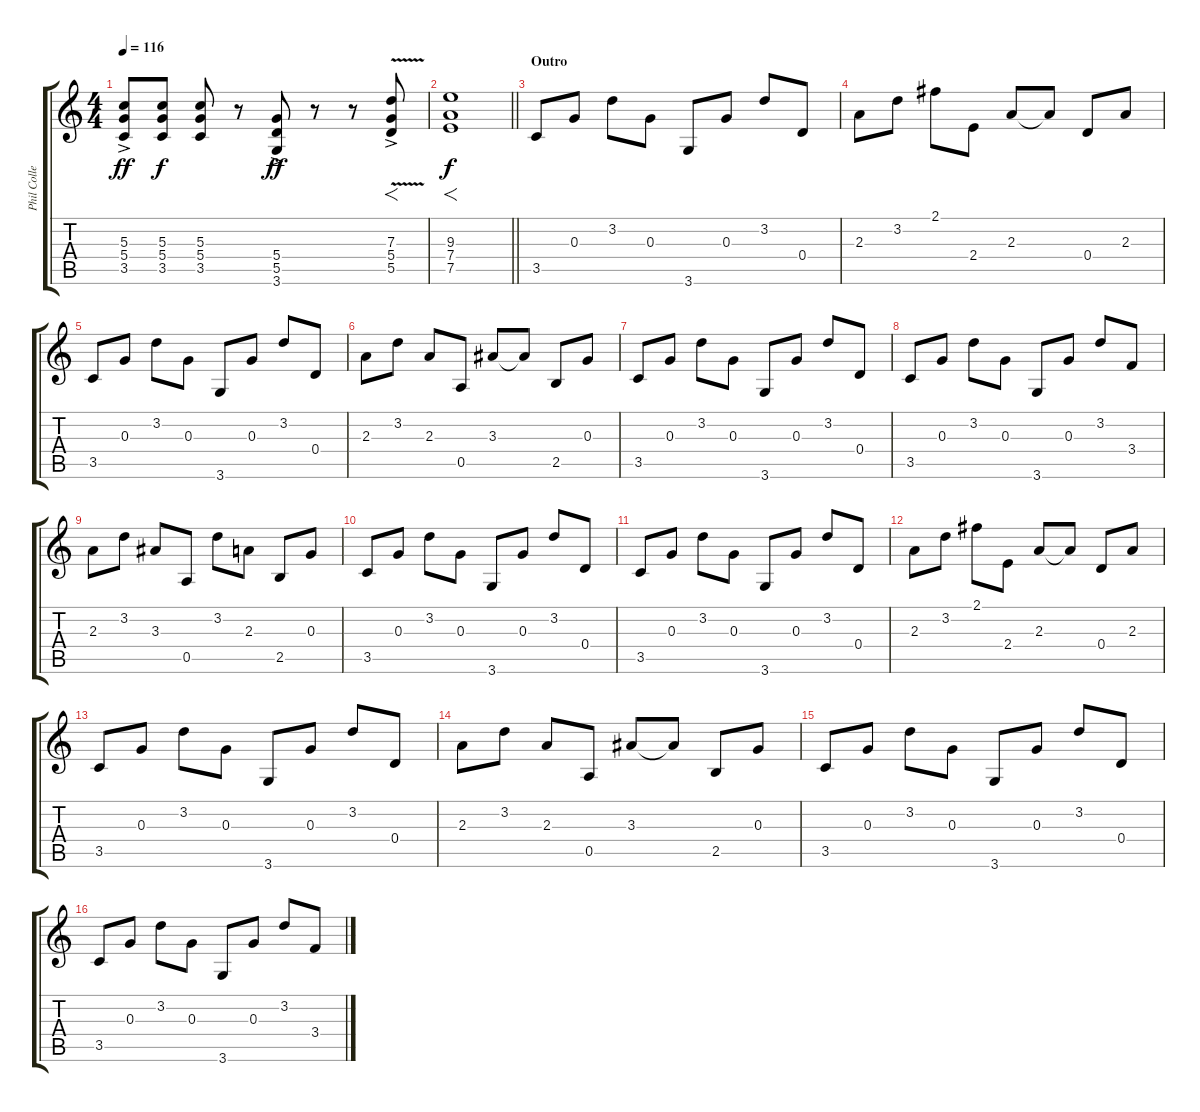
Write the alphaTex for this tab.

\track ("Phil Collen" "Phil Colle") {instrument overdrivenguitar}
\staff {score tabs}
\tuning (E4 B3 G3 D3 A2 E2) {hide}
\ts (4 4)
\tempo 116
\clef g2
\ks c
(5.3 5.4 3.5{ac}).8{dy ff} (5.3 5.4 3.5).8{dy f} (5.3 5.4 3.5).8 r.8 (5.4 5.5{ac} 3.6).8{dy ff} r.8 r.8 (7.3 5.4 5.5{v ac}).8{f} |
\barLineRight lightlight
(9.3 7.4 7.5).1{f dy f} |
\section ("" "Outro")
3.5.8 0.3.8 3.2.8 0.3.8 3.6.8 0.3.8 3.2.8 0.4.8 |
2.3.8 3.2.8 2.1.8 2.4.8 2.3.8 2.3{t}.8 0.4.8 2.3.8 |
3.5.8 0.3.8 3.2.8 0.3.8 3.6.8 0.3.8 3.2.8 0.4.8 |
2.3.8 3.2.8 2.3.8 0.5.8 3.3.8 3.3{t}.8 2.5.8 0.3.8 |
3.5.8 0.3.8 3.2.8 0.3.8 3.6.8 0.3.8 3.2.8 0.4.8 |
3.5.8 0.3.8 3.2.8 0.3.8 3.6.8 0.3.8 3.2.8 3.4.8 |
2.3.8 3.2.8 3.3.8 0.5.8 3.2.8 2.3.8 2.5.8 0.3.8 |
3.5.8 0.3.8 3.2.8 0.3.8 3.6.8 0.3.8 3.2.8 0.4.8 |
3.5.8 0.3.8 3.2.8 0.3.8 3.6.8 0.3.8 3.2.8 0.4.8 |
2.3.8 3.2.8 2.1.8 2.4.8 2.3.8 2.3{t}.8 0.4.8 2.3.8 |
3.5.8 0.3.8 3.2.8 0.3.8 3.6.8 0.3.8 3.2.8 0.4.8 |
2.3.8 3.2.8 2.3.8 0.5.8 3.3.8 3.3{t}.8 2.5.8 0.3.8 |
3.5.8 0.3.8 3.2.8 0.3.8 3.6.8 0.3.8 3.2.8 0.4.8 |
3.5.8 0.3.8 3.2.8 0.3.8 3.6.8 0.3.8 3.2.8 3.4.8
